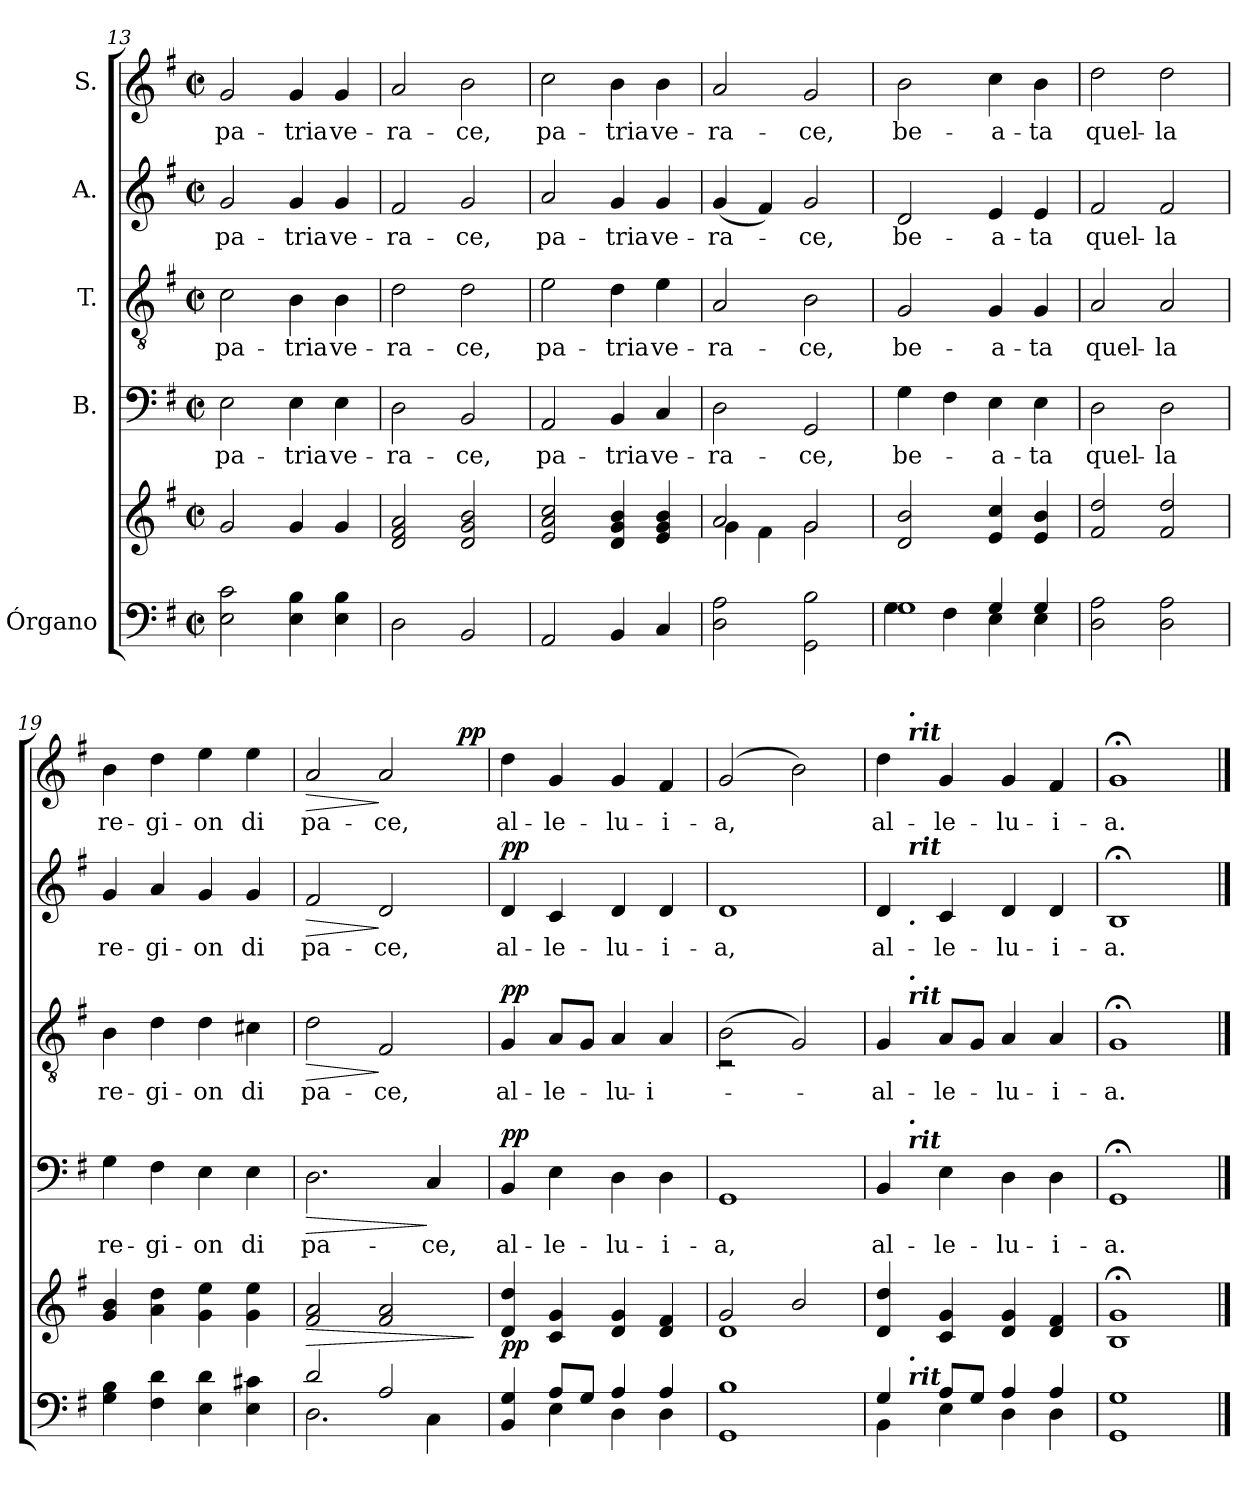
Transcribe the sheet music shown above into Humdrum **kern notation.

**kern	**kern	**dynam	**kern	**text	**dynam	**kern	**text	**dynam	**kern	**text	**dynam	**kern	**text	**dynam
*part5	*part5	*part5	*part4	*part4	*part4	*part3	*part3	*part3	*part2	*part2	*part2	*part1	*part1	*part1
*staff6	*staff5	*staff5/6	*staff4	*staff4	*staff4	*staff3	*staff3	*staff3	*staff2	*staff2	*staff2	*staff1	*staff1	*staff1
*I"Órgano	*	*	*I"B.	*	*	*I"T.	*	*	*I"A.	*	*	*I"S.	*	*
*clefF4	*clefG2	*	*clefF4	*	*	*clefGv2	*	*	*clefG2	*	*	*clefG2	*	*
*k[f#]	*k[f#]	*	*k[f#]	*	*	*k[f#]	*	*	*k[f#]	*	*	*k[f#]	*	*
*G:	*G:	*	*G:	*	*	*G:	*	*	*G:	*	*	*G:	*	*
*M2/2	*M2/2	*	*M2/2	*	*	*M2/2	*	*	*M2/2	*	*	*M2/2	*	*
*met(c|)	*met(c|)	*	*met(c|)	*	*	*met(c|)	*	*	*met(c|)	*	*	*met(c|)	*	*
=13	=13	=13	=13	=13	=13	=13	=13	=13	=13	=13	=13	=13	=13	=13
!	!	!	!	!LO:LY:b	!	!	!LO:LY:b	!	!	!LO:LY:b	!	!	!LO:LY:b	!
2E\ 2c\	2g/	.	2E\	pa-	.	2c\	pa-	.	2g/	pa-	.	2g/	pa-	.
!	!	!	!	!LO:LY:b	!	!	!LO:LY:b	!	!	!LO:LY:b	!	!	!LO:LY:b	!
4E\ 4B\	4g/	.	4E\	-tria	.	4B\	-tria	.	4g/	-tria	.	4g/	-tria	.
!	!	!	!	!LO:LY:b	!	!	!LO:LY:b	!	!	!LO:LY:b	!	!	!LO:LY:b	!
4E\ 4B\	4g/	.	4E\	ve-	.	4B\	ve-	.	4g/	ve-	.	4g/	ve-	.
=14	=14	=14	=14	=14	=14	=14	=14	=14	=14	=14	=14	=14	=14	=14
!	!	!	!	!LO:LY:b	!	!	!LO:LY:b	!	!	!LO:LY:b	!	!	!LO:LY:b	!
2D\	2d/ 2f#/ 2a/	.	2D\	-ra-	.	2d\	-ra-	.	2f#/	-ra-	.	2a/	-ra-	.
!	!	!	!	!LO:LY:b	!	!	!LO:LY:b	!	!	!LO:LY:b	!	!	!LO:LY:b	!
2BB/	2d/ 2g/ 2b/	.	2BB/	-ce,	.	2d\	-ce,	.	2g/	-ce,	.	2b\	-ce,	.
=15	=15	=15	=15	=15	=15	=15	=15	=15	=15	=15	=15	=15	=15	=15
!	!	!	!	!LO:LY:b	!	!	!LO:LY:b	!	!	!LO:LY:b	!	!	!LO:LY:b	!
2AA/	2e/ 2a/ 2cc/	.	2AA/	pa-	.	2e\	pa-	.	2a/	pa-	.	2cc\	pa-	.
!	!	!	!	!LO:LY:b	!	!	!LO:LY:b	!	!	!LO:LY:b	!	!	!LO:LY:b	!
4BB/	4d/ 4g/ 4b/	.	4BB/	-tria	.	4d\	-tria	.	4g/	-tria	.	4b\	-tria	.
!	!	!	!	!LO:LY:b	!	!	!LO:LY:b	!	!	!LO:LY:b	!	!	!LO:LY:b	!
4C/	4e/ 4g/ 4b/	.	4C/	ve-	.	4e\	ve-	.	4g/	ve-	.	4b\	ve-	.
=16	=16	=16	=16	=16	=16	=16	=16	=16	=16	=16	=16	=16	=16	=16
*	*^	*	*	*	*	*	*	*	*	*	*	*	*	*
!	!	!	!	!	!LO:LY:b	!	!	!LO:LY:b	!	!	!LO:LY:b	!	!	!LO:LY:b	!
2D\ 2A\	2a/	4g\	.	2D\	-ra-	.	2A/	-ra-	.	(>4g/	-ra-	.	2a/	-ra-	.
.	.	4f#\	.	.	.	.	.	.	.	4f#/)	.	.	.	.	.
!	!	!	!	!	!LO:LY:b	!	!	!LO:LY:b	!	!	!LO:LY:b	!	!	!LO:LY:b	!
2GG\ 2B\	2g/	2g\	.	2GG/	-ce,	.	2B\	-ce,	.	2g/	-ce,	.	2g/	-ce,	.
=17	=17	=17	=17	=17	=17	=17	=17	=17	=17	=17	=17	=17	=17	=17	=17
*^	*	*	*	*	*	*	*	*	*	*	*	*	*	*	*
*	*^	*	*	*	*	*	*	*	*	*	*	*	*	*	*	*
!	!	!	!	!	!	!	!LO:LY:b	!	!	!LO:LY:b	!	!	!LO:LY:b	!	!	!LO:LY:b	!
*	*	*	*v	*v	*	*	*	*	*	*	*	*	*	*	*	*	*
1G	4G\	2ryy	2d/ 2b/	.	4G\	be-	.	2G/	be-	.	2d/	be-	.	2b\	be-	.
.	4F#\	.	.	.	4F#\	.	.	.	.	.	.	.	.	.	.	.
!	!	!	!	!	!	!LO:LY:b	!	!	!LO:LY:b	!	!	!LO:LY:b	!	!	!LO:LY:b	!
.	4G/	4E\	4e/ 4cc/	.	4E\	-a-	.	4G/	-a-	.	4e/	-a-	.	4cc\	-a-	.
!	!	!	!	!	!	!LO:LY:b	!	!	!LO:LY:b	!	!	!LO:LY:b	!	!	!LO:LY:b	!
.	4G/	4E\	4e/ 4b/	.	4E\	-ta	.	4G/	-ta	.	4e/	-ta	.	4b\	-ta	.
!!LO:PB:g=z
=18	=18	=18	=18	=18	=18	=18	=18	=18	=18	=18	=18	=18	=18	=18	=18	=18
!	!	!	!	!	!	!LO:LY:b	!	!	!LO:LY:b	!	!	!LO:LY:b	!	!	!LO:LY:b	!
*v	*v	*v	*	*	*	*	*	*	*	*	*	*	*	*	*	*
2D\ 2A\	2f#/ 2dd/	.	2D\	quel-	.	2A/	quel-	.	2f#/	quel-	.	2dd\	quel-	.
!	!	!	!	!LO:LY:b	!	!	!LO:LY:b	!	!	!LO:LY:b	!	!	!LO:LY:b	!
2D\ 2A\	2f#/ 2dd/	.	2D\	-la	.	2A/	-la	.	2f#/	-la	.	2dd\	-la	.
=19	=19	=19	=19	=19	=19	=19	=19	=19	=19	=19	=19	=19	=19	=19
!	!	!	!	!LO:LY:b	!	!	!LO:LY:b	!	!	!LO:LY:b	!	!	!LO:LY:b	!
4G\ 4B\	4g/ 4b/	.	4G\	re-	.	4B\	re-	.	4g/	re-	.	4b\	re-	.
!	!	!	!	!LO:LY:b	!	!	!LO:LY:b	!	!	!LO:LY:b	!	!	!LO:LY:b	!
4F#\ 4d\	4a\ 4dd\	.	4F#\	-gi-	.	4d\	-gi-	.	4a/	-gi-	.	4dd\	-gi-	.
!	!	!	!	!LO:LY:b	!	!	!LO:LY:b	!	!	!LO:LY:b	!	!	!LO:LY:b	!
4E\ 4d\	4g\ 4ee\	.	4E\	-on	.	4d\	-on	.	4g/	-on	.	4ee\	-on	.
!	!	!	!	!LO:LY:b	!	!	!LO:LY:b	!	!	!LO:LY:b	!	!	!LO:LY:b	!
4E\ 4c#X\	4g\ 4ee\	.	4E\	di	.	4c#X\	di	.	4g/	di	.	4ee\	di	.
=20	=20	=20	=20	=20	=20	=20	=20	=20	=20	=20	=20	=20	=20	=20
*^	*	*	*	*	*	*	*	*	*	*	*	*	*	*
!	!	!	!LO:HP:b	!	!LO:LY:b	!LO:HP:b	!	!LO:LY:b	!LO:HP:b	!	!LO:LY:b	!LO:HP:b	!	!LO:LY:b	!LO:HP:b
*	*	*	*	*	*	*	*	*	*	*	*	*	*^	*	*
2d/	2.D\	2f#/ 2a/	>	2.D\	pa-	>	2d\	pa-	>	2f#/	pa-	>	2a/	2..ryy	pa-	>
!	!	!	!	!	!	!	!	!LO:LY:b	!	!	!LO:LY:b	!	!	!	!LO:LY:b	!
2A/	.	2f#/ 2a/	.	.	.	.	2F#/	-ce,	]	2d/	-ce,	]	2a/	.	-ce,	]
!	!	!	!	!	!LO:LY:b	!	!	!	!	!	!	!	!	!	!	!
.	4C\	.	.	4C/	-ce,	]	.	.	.	.	.	.	.	.	.	.
!	!	!	!	!	!	!	!	!	!	!	!	!	!	!	!	!LO:DY:a
.	.	.	.	.	.	.	.	.	.	.	.	.	.	8ryy	.	pp
*v	*v	*	*	*	*	*	*	*	*	*	*	*	*	*	*	*
.	.	]	.	.	.	.	.	.	.	.	.	.	.	.	.
=21	=21	=21	=21	=21	=21	=21	=21	=21	=21	=21	=21	=21	=21	=21	=21
*^	*	*	*	*	*	*	*	*	*	*	*	*	*	*	*
!	!	!	!LO:DY:b	!	!LO:LY:b	!LO:DY:a	!	!LO:LY:b	!LO:DY:a	!	!LO:LY:b	!LO:DY:a	!	!	!LO:LY:b	!
*	*	*	*	*	*	*	*	*	*	*	*	*	*v	*v	*	*
4BB/ 4G/	4ryy	4d/ 4dd/	pp	4BB/	al-	pp	4G/	al-	pp	4d/	al-	pp	4dd\	al-	.
!	!	!	!	!	!LO:LY:b	!	!	!LO:LY:b	!	!	!LO:LY:b	!	!	!LO:LY:b	!
8A/L	4E\	4c/ 4g/	.	4E\	-le-	.	8A/L	-le-	.	4c/	-le-	.	4g/	-le-	.
8G/J	.	.	.	.	.	.	8G/J	.	.	.	.	.	.	.	.
!	!	!	!	!	!LO:LY:b	!	!	!LO:LY:b	!	!	!LO:LY:b	!	!	!LO:LY:b	!
4A/	4D\	4d/ 4g/	.	4D\	-lu-	.	4A/	-lu-	.	4d/	-lu-	.	4g/	-lu-	.
!	!	!	!	!	!LO:LY:b	!	!	!LO:LY:b	!	!	!LO:LY:b	!	!	!LO:LY:b	!
4A/	4D\	4d/ 4f#/	.	4D\	-i-	.	4A/	-i-	.	4d/	-i-	.	4f#/	-i-	.
=22	=22	=22	=22	=22	=22	=22	=22	=22	=22	=22	=22	=22	=22	=22	=22
*	*	*^	*	*	*	*	*	*	*	*	*	*	*	*	*
!	!	!	!	!	!	!LO:LY:b	!	!	!	!	!	!LO:LY:b	!	!	!LO:LY:b	!
*v	*v	*	*	*	*	*	*	*^	*	*	*	*	*	*	*	*
1GG 1B	2g/	1d	.	1GG	-a,	.	(>2B\	2rC	.	.	1d	-a,	.	(>2g/	-a,	.
.	2b/	.	.	.	.	.	2G/)	2ryy	.	.	.	.	.	2b\)	.	.
*	*v	*v	*	*	*	*	*	*	*	*	*	*	*	*	*	*
=23	=23	=23	=23	=23	=23	=23	=23	=23	=23	=23	=23	=23	=23	=23	=23
*^	*	*	*	*	*	*	*	*	*	*	*	*	*	*	*
!	!	!	!	!	!LO:LY:b	!	!	!	!LO:LY:b	!	!	!LO:LY:b	!	!	!LO:LY:b	!
*	*^	*	*	*^	*	*	*	*	*	*	*^	*	*	*^	*	*
4G/	4BB\	8ryy	4d/ 4dd/	.	4BB/	8ryy	al-	.	4G/	8ryy	-al-	.	4d/	8ryy	al-	.	4dd\	8ryy	al-	.
!	!	!	!	!	!	!	!	!	!	!	!	!	!	!	!	!	!	!LO:TX:a:Bi:t=rit	!	!
!	!	!	!	!	!	!	!	!	!	!	!	!	!	!	!	!	!	!LO:TX:a:Bi:t=.	!	!
!	!	!	!	!	!	!	!	!	!	!	!	!	!	!LO:TX:a:Bi:t=rit	!	!	!	!	!	!
!	!	!	!	!	!	!	!	!	!	!	!	!	!	!LO:TX:b:Bi:t=.	!	!	!	!	!	!
!	!	!	!	!	!	!	!	!	!	!LO:TX:a:Bi:t=rit	!	!	!	!	!	!	!	!	!	!
!	!	!	!	!	!	!	!	!	!	!LO:TX:a:Bi:t=.	!	!	!	!	!	!	!	!	!	!
!	!	!	!	!	!	!LO:TX:a:Bi:t=rit	!	!	!	!	!	!	!	!	!	!	!	!	!	!
!	!	!	!	!	!	!LO:TX:a:Bi:t=.	!	!	!	!	!	!	!	!	!	!	!	!	!	!
!	!	!LO:TX:a:Bi:t=rit	!	!	!	!	!	!	!	!	!	!	!	!	!	!	!	!	!	!
!	!	!LO:TX:a:Bi:t=.	!	!	!	!	!	!	!	!	!	!	!	!	!	!	!	!	!	!
.	.	2..ryy	.	.	.	2..ryy	.	.	.	2..ryy	.	.	.	2..ryy	.	.	.	2..ryy	.	.
!	!	!	!	!	!	!	!LO:LY:b	!	!	!	!LO:LY:b	!	!	!	!LO:LY:b	!	!	!	!LO:LY:b	!
8A/L	4E\	.	4c/ 4g/	.	4E\	.	-le-	.	8A/L	.	-le-	.	4c/	.	-le-	.	4g/	.	-le-	.
8G/J	.	.	.	.	.	.	.	.	8G/J	.	.	.	.	.	.	.	.	.	.	.
!	!	!	!	!	!	!	!LO:LY:b	!	!	!	!LO:LY:b	!	!	!	!LO:LY:b	!	!	!	!LO:LY:b	!
4A/	4D\	.	4d/ 4g/	.	4D\	.	-lu-	.	4A/	.	-lu-	.	4d/	.	-lu-	.	4g/	.	-lu-	.
!	!	!	!	!	!	!	!LO:LY:b	!	!	!	!LO:LY:b	!	!	!	!LO:LY:b	!	!	!	!LO:LY:b	!
4A/	4D\	.	4d/ 4f#/	.	4D\	.	-i-	.	4A/	.	-i-	.	4d/	.	-i-	.	4f#/	.	-i-	.
=24	=24	=24	=24	=24	=24	=24	=24	=24	=24	=24	=24	=24	=24	=24	=24	=24	=24	=24	=24	=24
!	!	!	!	!	!	!	!LO:LY:b	!	!	!	!LO:LY:b	!	!	!	!LO:LY:b	!	!	!	!LO:LY:b	!
*	*	*	*	*	*v	*v	*	*	*	*	*	*	*v	*v	*	*	*v	*v	*	*
*v	*v	*v	*	*	*	*	*	*v	*v	*	*	*	*	*	*	*	*
1GG 1G	1B;< 1g;<	.	1GG;<	-a.	.	1G;<	-a.	.	1B;<	-a.	.	1g;<	-a.	.
==	==	==	==	==	==	==	==	==	==	==	==	==	==	==
*-	*-	*-	*-	*-	*-	*-	*-	*-	*-	*-	*-	*-	*-	*-
